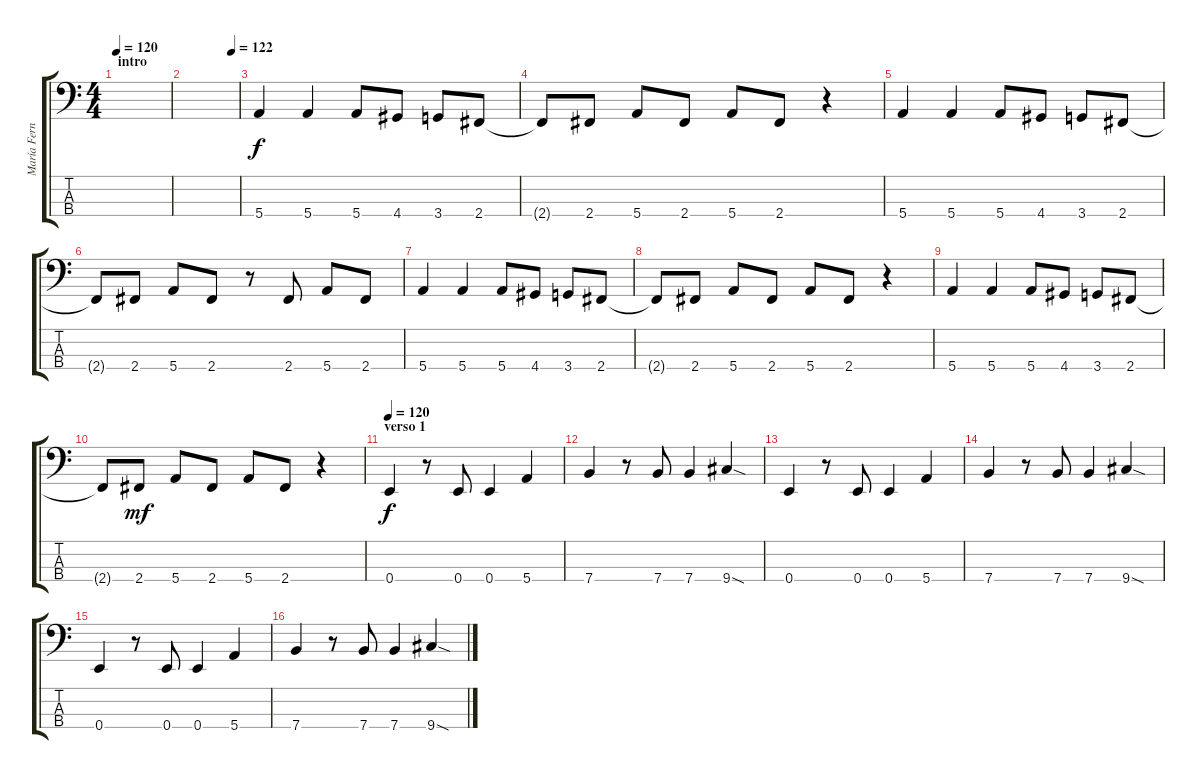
\track ("María Fernanda (bajo)" "María Fern") {instrument electricbasspick}
\staff {score tabs}
\tuning (G2 D2 A1 E1) {hide}
\ts (4 4)
\section ("" "intro")
\tempo 120
\clef f4
\ks c
|
\tempo (122 0.875)
|
5.4.4 5.4.4 5.4.8 4.4.8 3.4.8 2.4.8 |
2.4{t}.8 2.4.8 5.4.8 2.4.8 5.4.8 2.4.8 r.4 |
5.4.4 5.4.4 5.4.8 4.4.8 3.4.8 2.4.8 |
2.4{t}.8 2.4.8 5.4.8 2.4.8 r.8 2.4.8 5.4.8 2.4.8 |
5.4.4 5.4.4 5.4.8 4.4.8 3.4.8 2.4.8 |
2.4{t}.8 2.4.8 5.4.8 2.4.8 5.4.8 2.4.8 r.4 |
5.4.4 5.4.4 5.4.8 4.4.8 3.4.8 2.4.8 |
2.4{t}.8 2.4.8{dy mf} 5.4.8 2.4.8 5.4.8 2.4.8 r.4 |
\section ("" "verso 1")
\tempo 120
0.4.4{dy f} r.8 0.4.8 0.4.4 5.4.4 |
7.4.4 r.8 7.4.8 7.4.4 9.4{sod}.4 |
0.4.4 r.8 0.4.8 0.4.4 5.4.4 |
7.4.4 r.8 7.4.8 7.4.4 9.4{sod}.4 |
0.4.4 r.8 0.4.8 0.4.4 5.4.4 |
7.4.4 r.8 7.4.8 7.4.4 9.4{sod}.4
